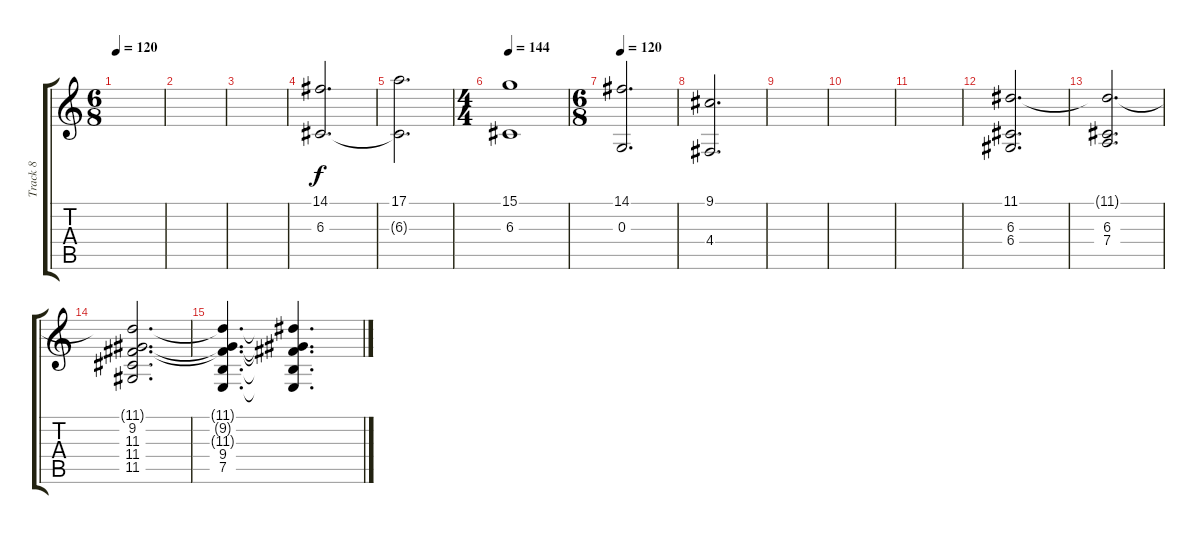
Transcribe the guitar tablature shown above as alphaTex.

\track ("Track 8" "Track 8") {instrument pad2warm}
\staff {score tabs}
\tuning (E4 B3 G3 D3 A2 E2) {hide}
\ts (6 8)
\tempo 120
\clef g2
\ks c
|
|
|
(14.1 6.3).2{d} |
(17.1 6.3{t}).2{d} |
\ts (4 4)
\tempo 144
(15.1 6.3).1 |
\ts (6 8)
\tempo 120
(14.1 0.3).2{d} |
(9.1 4.4).2{d} |
|
|
|
(11.1 6.3 6.4).2{d} |
(11.1{t} 6.3 7.4).2{d} |
(11.1{t} 9.2 11.3 11.4 11.5).2{d} |
(11.1{t} 9.2{t} 11.3{t} 9.4 7.5).4{d} (11.1{t} 9.2{t} 11.3{t} 9.4{t} 7.5{t}).4{d}
